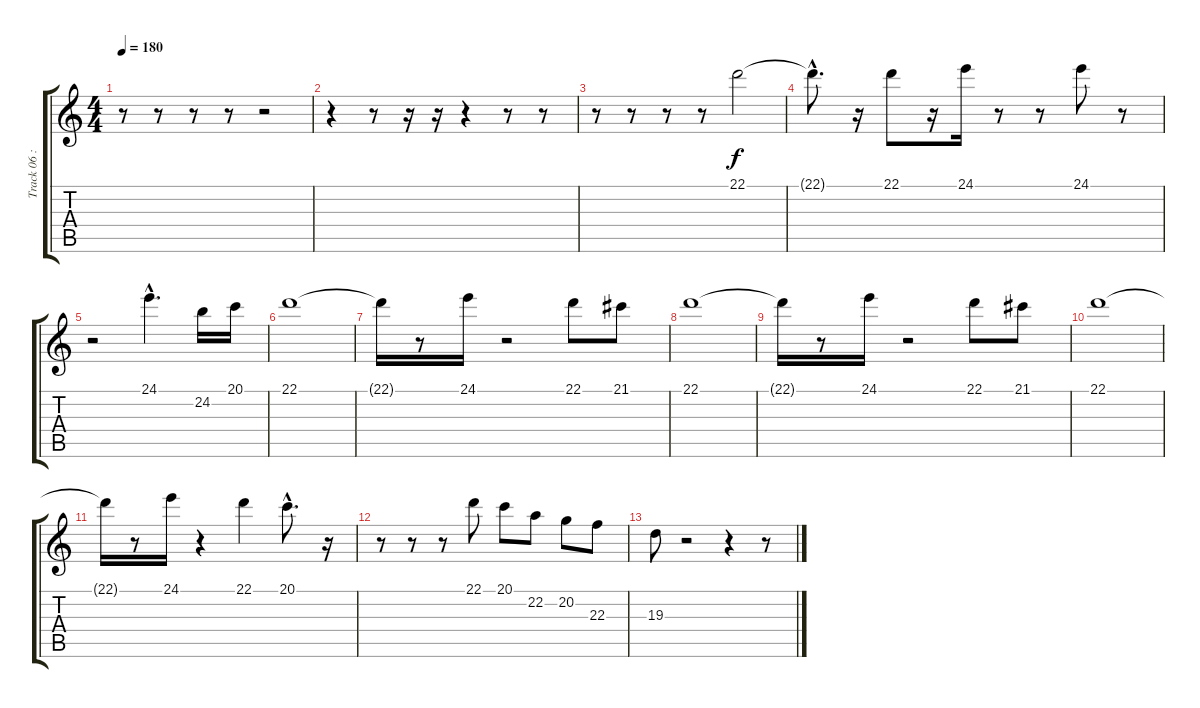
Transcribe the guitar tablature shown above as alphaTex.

\track ("Track 06 : unspecified" "Track 06 :") {instrument whistle}
\staff {score tabs}
\tuning (E4 B3 G3 D3 A2 E2) {hide}
\ts (4 4)
\tempo 180
\clef g2
\ks c
r.8{dy f} r.8 r.8 r.8 r.2 |
r.4 r.8 r.16 r.16 r.4 r.8 r.8 |
r.8 r.8 r.8 r.8 22.1.2 |
22.1{hac t}.8{d} r.16 22.1.8 r.16 24.1.16 r.8 r.8 24.1.8 r.8 |
r.2 24.1{hac}.4{d} 24.2.16 20.1.16 |
22.1.1 |
22.1{t}.16 r.8 24.1.16 r.2 22.1.8 21.1.8 |
22.1.1 |
22.1{t}.16 r.8 24.1.16 r.2 22.1.8 21.1.8 |
22.1.1 |
22.1{t}.16 r.8 24.1.16 r.4 22.1.4 20.1{hac}.8{d} r.16 |
r.8 r.8 r.8 22.1.8 20.1.8 22.2.8 20.2.8 22.3.8 |
19.3.8 r.2 r.4 r.8
